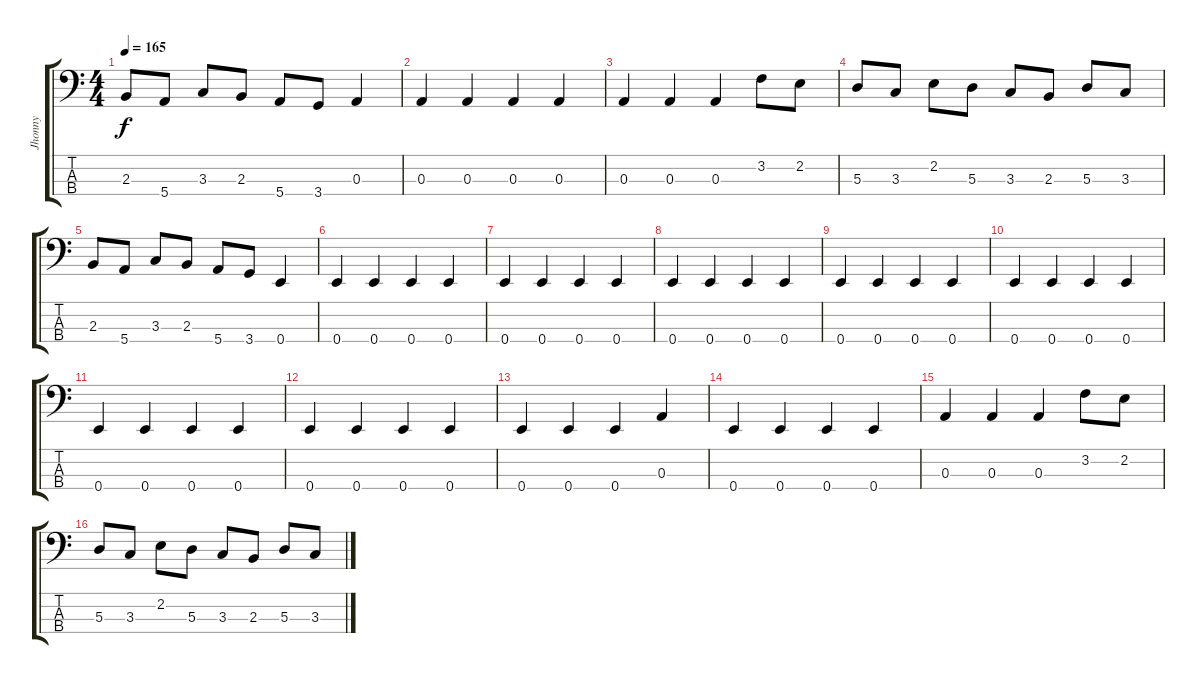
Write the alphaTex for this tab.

\track ("Jhonny" "Jhonny") {instrument electricbassfinger}
\staff {score tabs}
\tuning (G2 D2 A1 E1) {hide}
\ts (4 4)
\tempo 165
\clef f4
\ks c
2.3.8{dy f} 5.4.8 3.3.8 2.3.8 5.4.8 3.4.8 0.3.4 |
0.3.4 0.3.4 0.3.4 0.3.4 |
0.3.4 0.3.4 0.3.4 3.2.8 2.2.8 |
5.3.8 3.3.8 2.2.8 5.3.8 3.3.8 2.3.8 5.3.8 3.3.8 |
2.3.8 5.4.8 3.3.8 2.3.8 5.4.8 3.4.8 0.4.4 |
0.4.4 0.4.4 0.4.4 0.4.4 |
0.4.4 0.4.4 0.4.4 0.4.4 |
0.4.4 0.4.4 0.4.4 0.4.4 |
0.4.4 0.4.4 0.4.4 0.4.4 |
0.4.4 0.4.4 0.4.4 0.4.4 |
0.4.4 0.4.4 0.4.4 0.4.4 |
0.4.4 0.4.4 0.4.4 0.4.4 |
0.4.4 0.4.4 0.4.4 0.3.4 |
0.4.4 0.4.4 0.4.4 0.4.4 |
0.3.4 0.3.4 0.3.4 3.2.8 2.2.8 |
5.3.8 3.3.8 2.2.8 5.3.8 3.3.8 2.3.8 5.3.8 3.3.8
